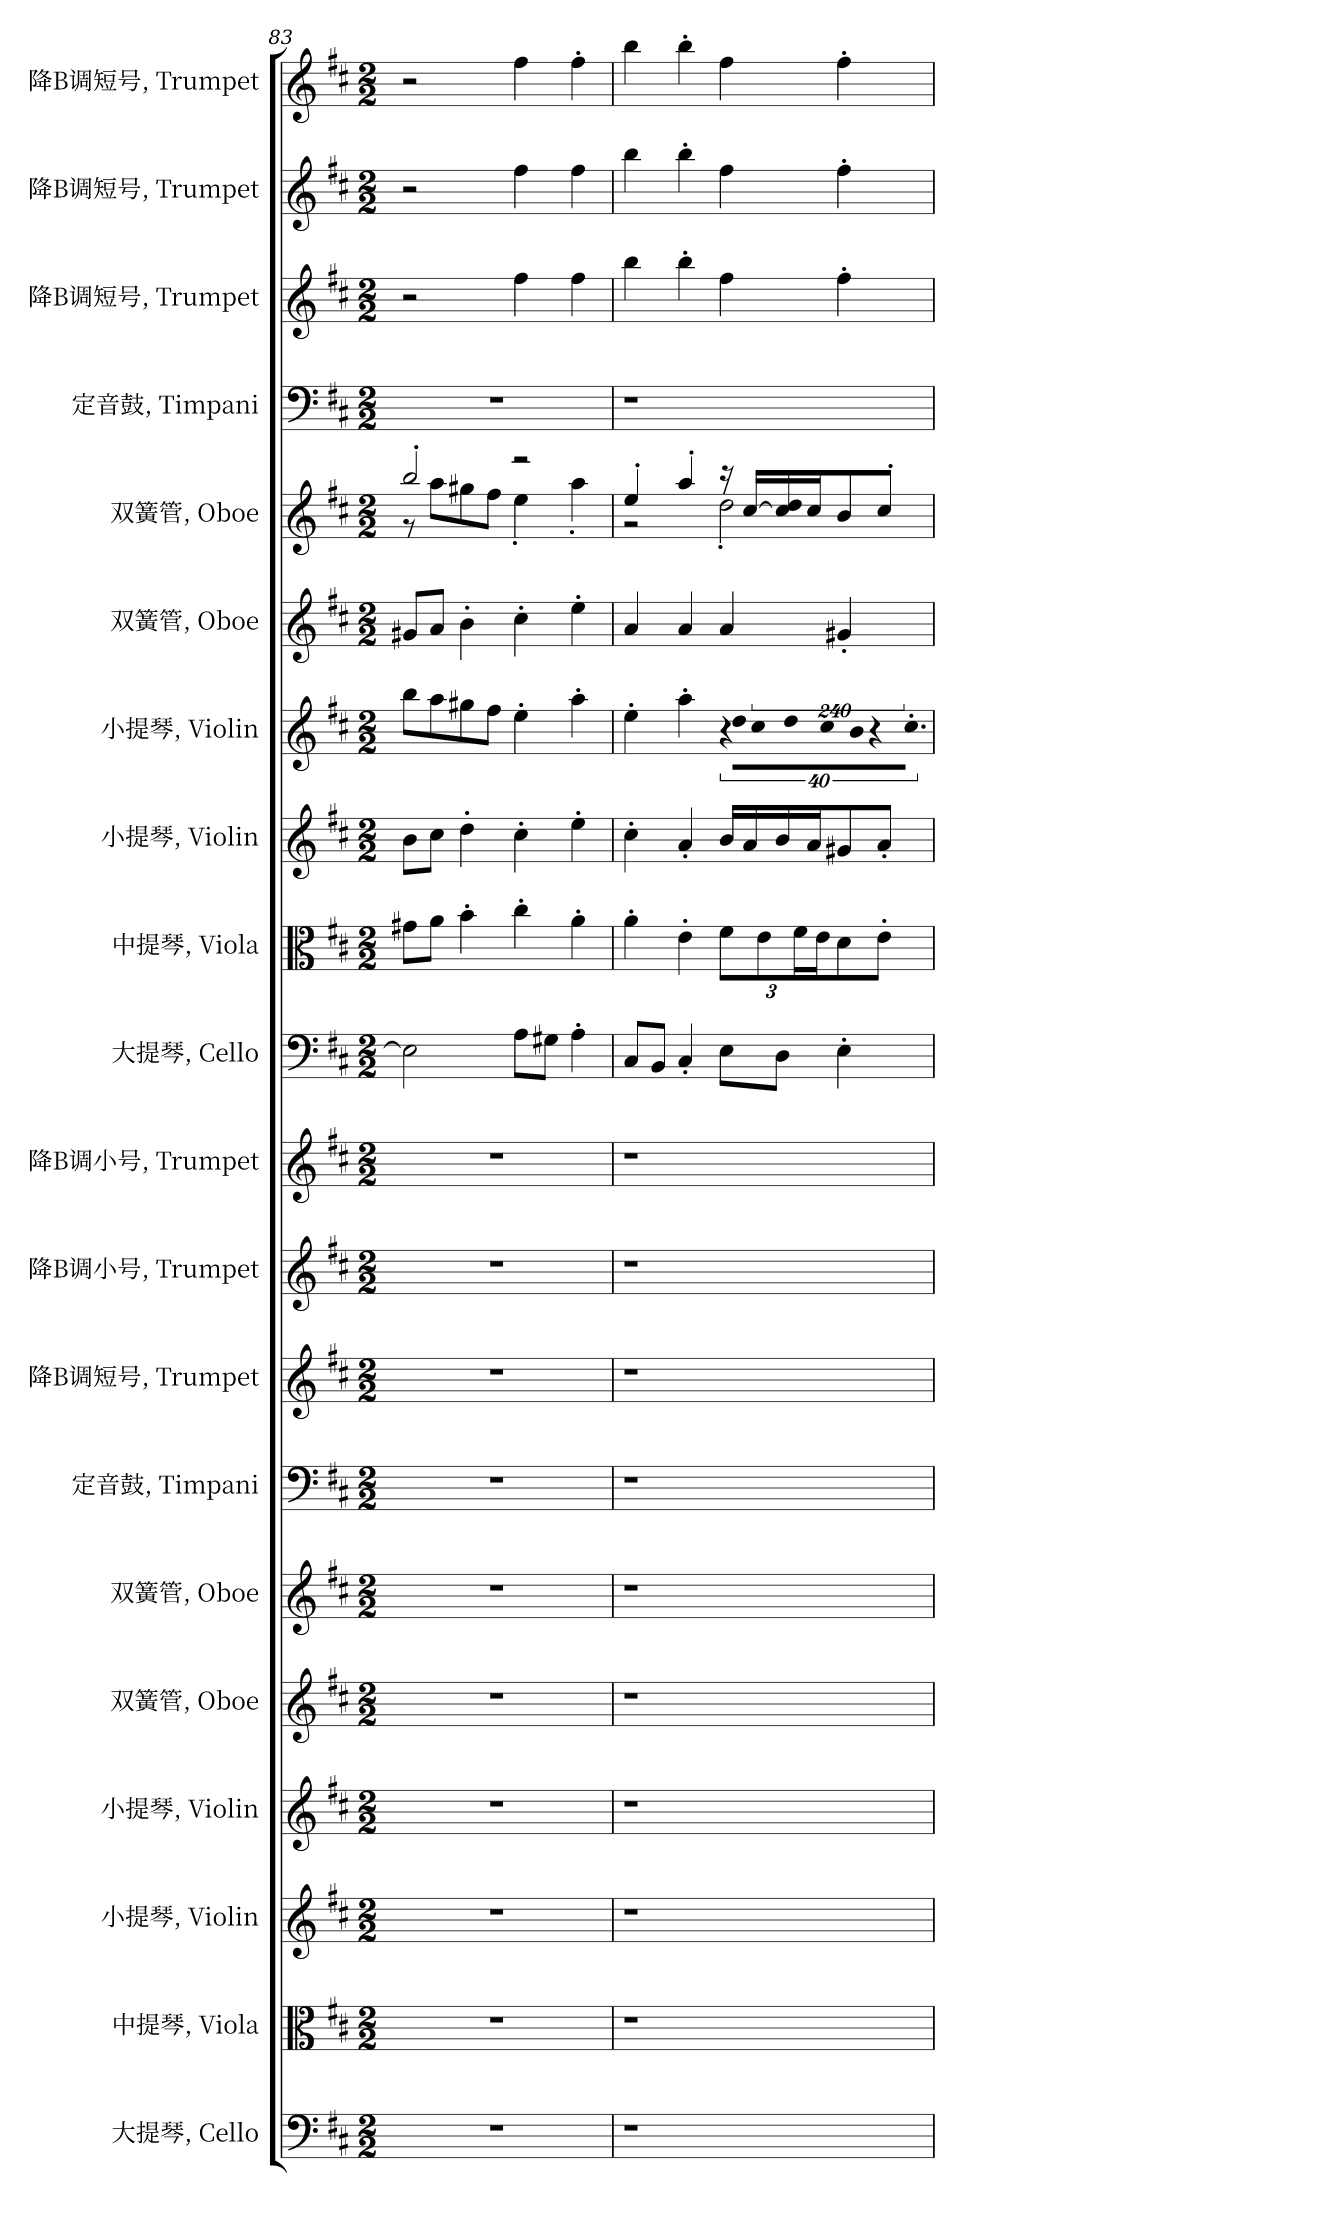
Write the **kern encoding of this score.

**kern	**kern	**kern	**kern	**kern	**kern	**kern	**kern	**kern	**kern	**kern	**kern	**kern	**kern	**kern	**kern	**kern	**kern	**kern	**kern
*part20	*part19	*part18	*part17	*part16	*part15	*part14	*part13	*part12	*part11	*part10	*part9	*part8	*part7	*part6	*part5	*part4	*part3	*part2	*part1
*staff20	*staff19	*staff18	*staff17	*staff16	*staff15	*staff14	*staff13	*staff12	*staff11	*staff10	*staff9	*staff8	*staff7	*staff6	*staff5	*staff4	*staff3	*staff2	*staff1
*I"大提琴, Cello	*I"中提琴, Viola	*I"小提琴, Violin	*I"小提琴, Violin	*I"双簧管, Oboe	*I"双簧管, Oboe	*I"定音鼓, Timpani	*I"降B调短号, Trumpet	*I"降B调小号, Trumpet	*I"降B调小号, Trumpet	*I"大提琴, Cello	*I"中提琴, Viola	*I"小提琴, Violin	*I"小提琴, Violin	*I"双簧管, Oboe	*I"双簧管, Oboe	*I"定音鼓, Timpani	*I"降B调短号, Trumpet	*I"降B调短号, Trumpet	*I"降B调短号, Trumpet
*	*I'Vla.	*I'Vln.	*I'Vln.	*I'Ob.	*I'Ob.	*I'Timp.	*	*I'B♭ Tpt.	*I'B♭ Tpt.	*	*I'Vla.	*I'Vln.	*I'Vln.	*I'Ob.	*I'Ob.	*I'Timp.	*	*	*
*clefF4	*clefC3	*clefG2	*clefG2	*clefG2	*clefG2	*clefF4	*clefG2	*clefG2	*clefG2	*clefF4	*clefC3	*clefG2	*clefG2	*clefG2	*clefG2	*clefF4	*clefG2	*clefG2	*clefG2
*	*	*	*	*	*	*	*ITrd1c2	*ITrd1c2	*ITrd1c2	*	*	*	*	*	*	*	*ITrd1c2	*ITrd1c2	*ITrd1c2
*k[f#c#]	*k[f#c#]	*k[f#c#]	*k[f#c#]	*k[f#c#]	*k[f#c#]	*k[f#c#]	*k[]	*k[]	*k[]	*k[f#c#]	*k[f#c#]	*k[f#c#]	*k[f#c#]	*k[f#c#]	*k[f#c#]	*k[f#c#]	*k[]	*k[]	*k[]
*M2/2	*M2/2	*M2/2	*M2/2	*M2/2	*M2/2	*M2/2	*M2/2	*M2/2	*M2/2	*M2/2	*M2/2	*M2/2	*M2/2	*M2/2	*M2/2	*M2/2	*M2/2	*M2/2	*M2/2
=83	=83	=83	=83	=83	=83	=83	=83	=83	=83	=83	=83	=83	=83	=83	=83	=83	=83	=83	=83
*	*	*	*	*	*	*	*	*	*	*	*	*	*	*	*^	*	*	*	*
1r	1r	1r	1r	1r	1r	1r	1r	1r	1r	2E\]	8g#X\L	8b\L	8bb\L	8g#X/L	2bb'/	8r	1r	2r	2r	2r
.	.	.	.	.	.	.	.	.	.	.	8a\J	8cc#\J	8aa\	8a/J	.	8aa\L	.	.	.	.
.	.	.	.	.	.	.	.	.	.	.	4b'\	4dd'\	8gg#X\	4b'\	.	8gg#X\	.	.	.	.
.	.	.	.	.	.	.	.	.	.	.	.	.	8ff#\J	.	.	8ff#\J	.	.	.	.
.	.	.	.	.	.	.	.	.	.	8A\L	4cc#'\	4cc#'\	4ee'\	4cc#'\	2r	4ee'\	.	4ee\	4ee\	4ee\
.	.	.	.	.	.	.	.	.	.	8G#X\J	.	.	.	.	.	.	.	.	.	.
.	.	.	.	.	.	.	.	.	.	4A'\	4a'\	4ee'\	4aa'\	4ee'\	.	4aa'\	.	4ee\	4ee\	4ee'\
!!LO:PB:g=z
=84	=84	=84	=84	=84	=84	=84	=84	=84	=84	=84	=84	=84	=84	=84	=84	=84	=84	=84	=84	=84
1r	1r	1r	1r	1r	1r	1r	1r	1r	1r	8C#/L	4a'\	4cc#'\	4ee'\	4a/	4ee'/	2r	1r	4aa\	4aa\	4aa\
.	.	.	.	.	.	.	.	.	.	8BB/J	.	.	.	.	.	.	.	.	.	.
.	.	.	.	.	.	.	.	.	.	4C#'/	4e'\	4a'/	4aa'\	4a/	4aa'/	.	.	4aa'\	4aa'\	4aa'\
*	*	*	*	*	*	*	*	*	*	*	*Xbrackettup	*	*	*	*	*	*	*	*	*
!	!	!	!	!	!	!	!	!	!	!	!	!	!LO:N:vis=32	!	!	!	!	!	!	!
.	.	.	.	.	.	.	.	.	.	8E\L	12f#\L	16b/LL	640%23r	4a/	16r	2dd'\	.	4ee\	4ee\	4ee\
!	!	!	!	!	!	!	!	!	!	!	!	!	!LO:N:vis=32	!	!	!	!	!	!	!
.	.	.	.	.	.	.	.	.	.	.	.	.	640%23dd\KLL	.	.	.	.	.	.	.
.	.	.	.	.	.	.	.	.	.	.	.	16a/	.	.	[16cc#/LL	.	.	.	.	.
!	!	!	!	!	!	!	!	!	!	!	!	!	!LO:N:vis=16	!	!	!	!	!	!	!
.	.	.	.	.	.	.	.	.	.	.	.	.	1920%137cc#\	.	.	.	.	.	.	.
.	.	.	.	.	.	.	.	.	.	.	12e\	.	.	.	.	.	.	.	.	.
.	.	.	.	.	.	.	.	.	.	8D\J	.	16b/	.	.	16cc#/] 16dd/	.	.	.	.	.
!	!	!	!	!	!	!	!	!	!	!	!	!	!LO:N:vis=16	!	!	!	!	!	!	!
.	.	.	.	.	.	.	.	.	.	.	.	.	1920%137dd\	.	.	.	.	.	.	.
.	.	.	.	.	.	.	.	.	.	.	24f#\L	.	.	.	.	.	.	.	.	.
.	.	.	.	.	.	.	.	.	.	.	.	16a/J	.	.	16cc#/J	.	.	.	.	.
.	.	.	.	.	.	.	.	.	.	.	24e\J	.	.	.	.	.	.	.	.	.
!	!	!	!	!	!	!	!	!	!	!	!	!	!LO:N:vis=16	!	!	!	!	!	!	!
.	.	.	.	.	.	.	.	.	.	.	.	.	1920%137cc#\	.	.	.	.	.	.	.
.	.	.	.	.	.	.	.	.	.	4E'\	8d\	8g#X/	.	4g#X'/	8b/	.	.	4ee'\	4ee'\	4ee'\
!	!	!	!	!	!	!	!	!	!	!	!	!	!LO:N:vis=16	!	!	!	!	!	!	!
.	.	.	.	.	.	.	.	.	.	.	.	.	1920%137b\JJ	.	.	.	.	.	.	.
!	!	!	!	!	!	!	!	!	!	!	!	!	!LO:N:vis=32	!	!	!	!	!	!	!
.	.	.	.	.	.	.	.	.	.	.	.	.	640%23r	.	.	.	.	.	.	.
.	.	.	.	.	.	.	.	.	.	.	8e'\J	8a'/J	.	.	8cc#'/J	.	.	.	.	.
!	!	!	!	!	!	!	!	!	!	!	!	!	!LO:N:vis=16.	!	!	!	!	!	!	!
.	.	.	.	.	.	.	.	.	.	.	.	.	960%103cc#'\	.	.	.	.	.	.	.
1920ryy	1920ryy	1920ryy	1920ryy	1920ryy	1920ryy	1920ryy	1920ryy	1920ryy	1920ryy	1920ryy	1920ryy	1920ryy	.	1920ryy	1920ryy	1920ryy	1920ryy	1920ryy	1920ryy	1920ryy
*	*	*	*	*	*	*	*	*	*	*	*	*	*	*	*v	*v	*	*	*	*
=	=	=	=	=	=	=	=	=	=	=	=	=	=	=	=	=	=	=	=
*-	*-	*-	*-	*-	*-	*-	*-	*-	*-	*-	*-	*-	*-	*-	*-	*-	*-	*-	*-
